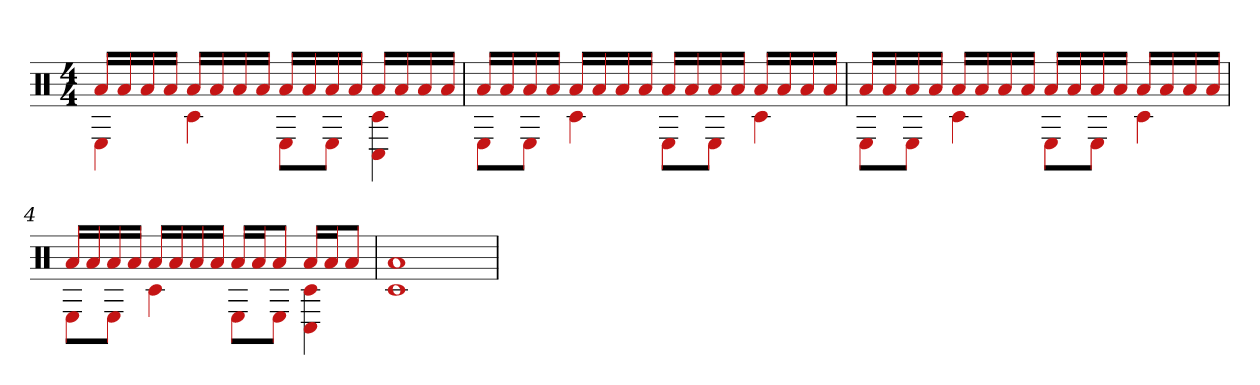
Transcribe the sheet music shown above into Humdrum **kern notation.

**kern
*part1
*staff1
*clefX
*k[]
*M4/4
=1
*^
16aLL	4E
16a	.
16a	.
16aJJ	.
16aLL	4c#
16a	.
16a	.
16aJJ	.
16aLL	8EL
16a	.
16a	8EJ
16aJJ	.
16aLL	4C# 4c#
16a	.
16a	.
16aJJ	.
=2	=2
16aLL	8EL
16a	.
16a	8EJ
16aJJ	.
16aLL	4c#
16a	.
16a	.
16aJJ	.
16aLL	8EL
16a	.
16a	8EJ
16aJJ	.
16aLL	4c#
16a	.
16a	.
16aJJ	.
=3	=3
16aLL	8EL
16a	.
16a	8EJ
16aJJ	.
16aLL	4c#
16a	.
16a	.
16aJJ	.
16aLL	8EL
16a	.
16a	8EJ
16aJJ	.
16aLL	4c#
16a	.
16a	.
16aJJ	.
=4	=4
16aLL	8EL
16a	.
16a	8EJ
16aJJ	.
16aLL	4c#
16a	.
16a	.
16aJJ	.
16aLL	8EL
16aJ	.
8aJ	8EJ
16aLL	4c# 4C#
16aJ	.
8aJ	.
=5	=5
1a	1c#
*v	*v
=
*-
